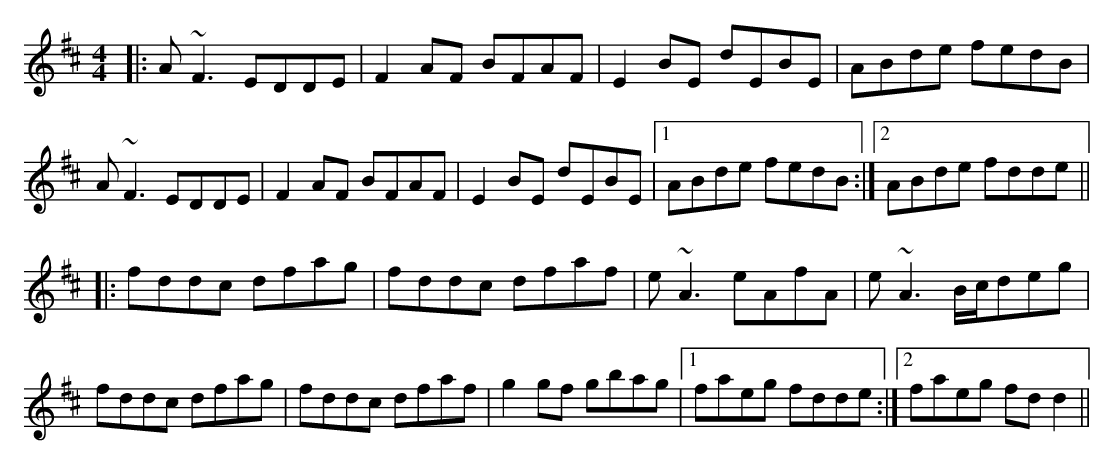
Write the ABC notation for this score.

X:1
M:4/4
K:D
|:A ~F3 EDDE|F2 AF BFAF|E2 BE dEBE|ABde fedB|
A ~F3 EDDE|F2 AF BFAF|E2 BE dEBE|1 ABde fedB:|2 ABde fdde||
|:fddc dfag|fddc dfaf|e ~A3 eAfA|e ~A3 B/c/deg|
fddc dfag|fddc dfaf|g2 gf gbag|1 faeg fdde:|2 faeg fd d2||
